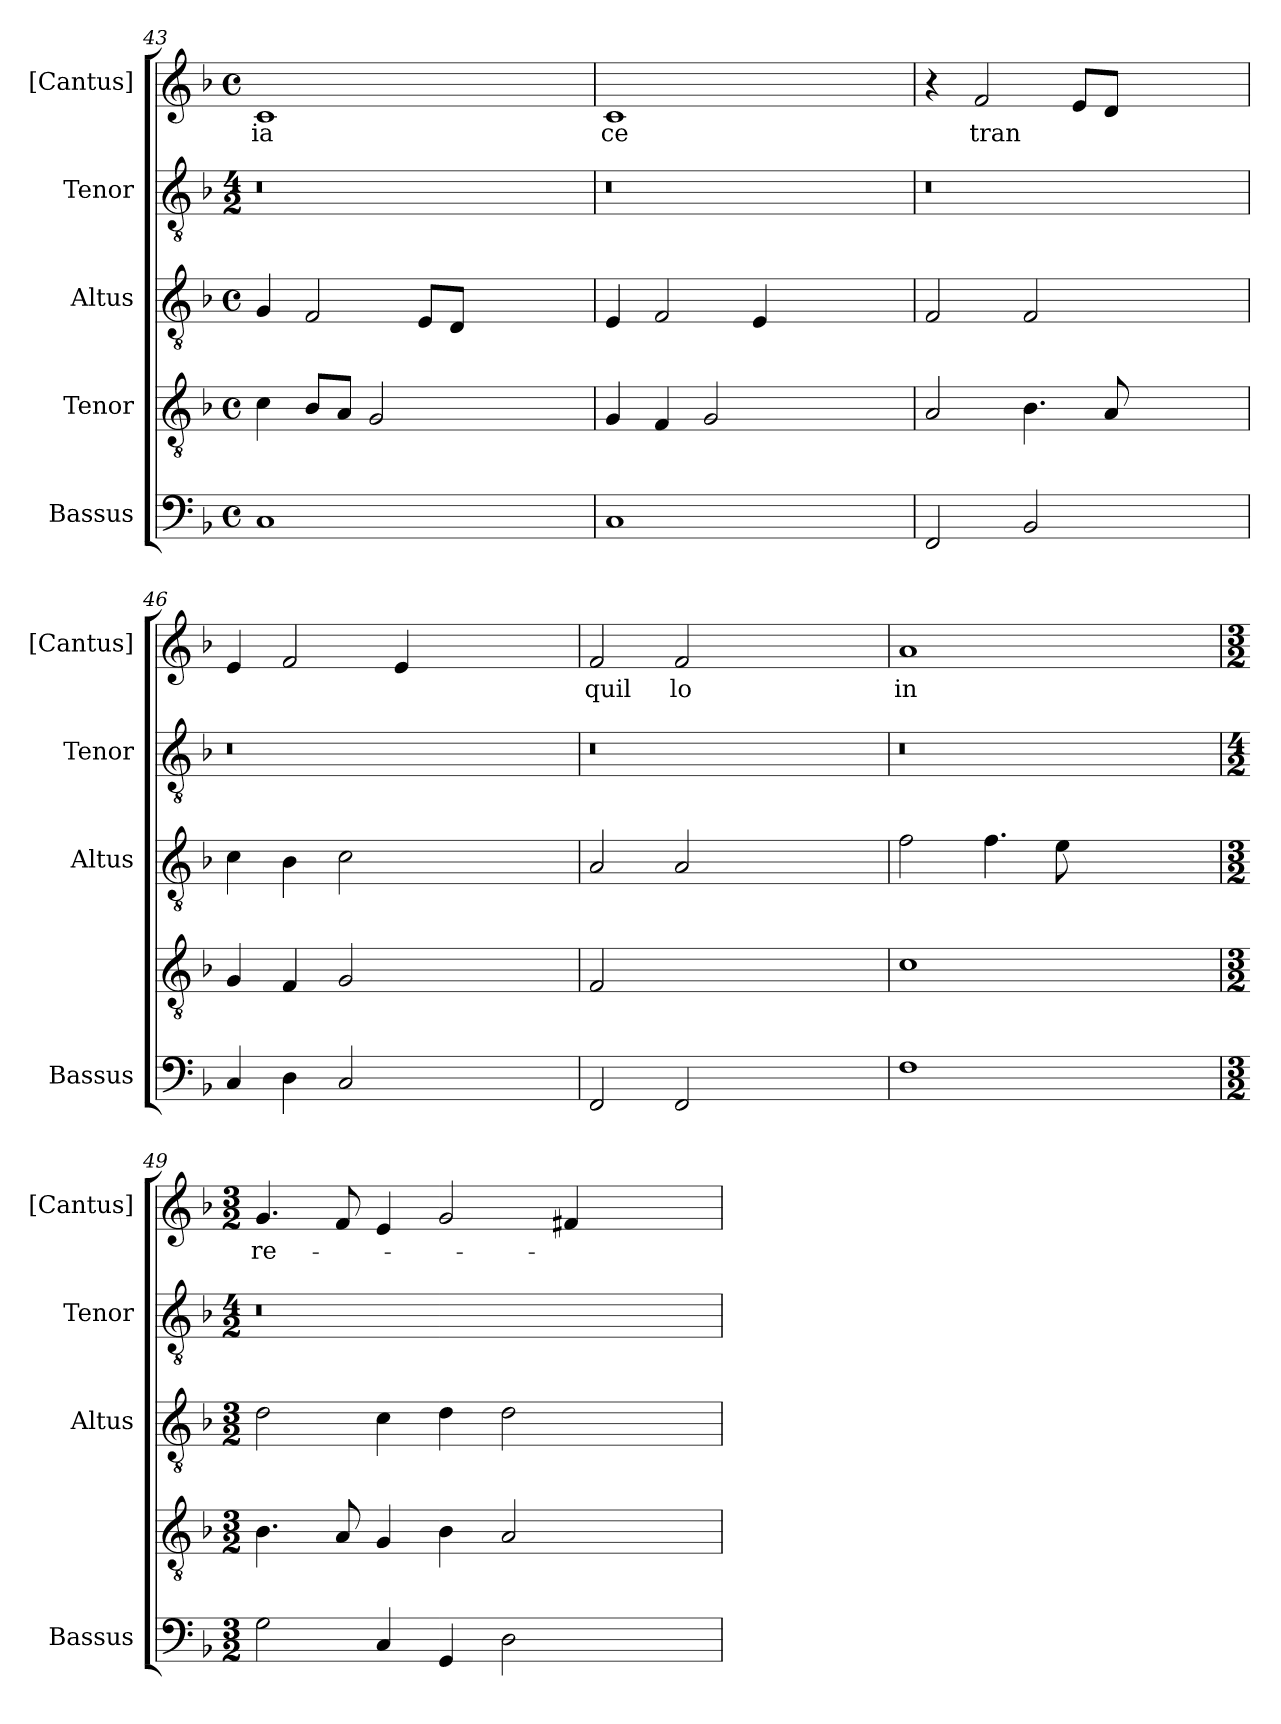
**kern	**kern	**kern	**kern	**kern	**text
*part5	*part4	*part3	*part2	*part1	*part1
*staff5	*staff4	*staff3	*staff2	*staff1	*staff1
*I"Bassus	*I"Tenor	*I"Altus	*I"Tenor	*I"[Cantus]	*
*I'Bassus	*	*I'Altus	*I'Tenor	*I'[Cantus]	*
*clefF4	*clefGv2	*clefGv2	*clefGv2	*clefG2	*
*k[b-]	*k[b-]	*k[b-]	*k[b-]	*k[b-]	*
*F:	*F:	*F:	*F:	*F:	*
*M4/4	*M4/4	*M4/4	*M4/2	*M4/4	*
*met(c)	*met(c)	*met(c)	*	*met(c)	*
=43	=43	=43	=43	=43	=43
!	!	!	!	!	!LO:LY:b
1C	4c\	4G/	0r	1c	ia
.	8B-/L	2F/	.	.	.
.	8A/J	.	.	.	.
.	2G/	.	.	.	.
.	.	8E/L	.	.	.
.	.	8D/J	.	.	.
1ryy	1ryy	1ryy	.	1ryy	.
=44	=44	=44	=44	=44	=44
!	!	!	!	!	!LO:LY:b
1C	4G/	4E/	0r	1c	ce
.	4F/	2F/	.	.	.
.	2G/	.	.	.	.
.	.	4E/	.	.	.
1ryy	1ryy	1ryy	.	1ryy	.
=45	=45	=45	=45	=45	=45
2FF/	2A/	2F/	0r	4r	.
!	!	!	!	!	!LO:LY:b
.	.	.	.	2f/	tran
2BB-/	4.B-\	2F/	.	.	.
.	.	.	.	8e/L	.
.	8A/	.	.	8d/J	.
1ryy	1ryy	1ryy	.	1ryy	.
=46	=46	=46	=46	=46	=46
4C/	4G/	4c\	0r	4e/	.
4D\	4F/	4B-\	.	2f/	.
2C/	2G/	2c\	.	.	.
.	.	.	.	4e/	.
1ryy	1ryy	1ryy	.	1ryy	.
=47	=47	=47	=47	=47	=47
!	!	!	!	!	!LO:LY:b
2FF/	2F/	2A/	0r	2f/	quil
!	!	!	!	!	!LO:LY:b
2FF/	1.ryy	2A/	.	2f/	lo
1ryy	.	1ryy	.	1ryy	.
!!LO:LB:g=z
=48	=48	=48	=48	=48	=48
!	!	!	!	!	!LO:LY:b
1F	1c	2f\	0r	1a	in
.	.	4.f\	.	.	.
.	.	8e\	.	.	.
1ryy	1ryy	1ryy	.	1ryy	.
=49	=49	=49	=49	=49	=49
*M3/2	*M3/2	*M3/2	*M4/2	*M3/2	*
!	!	!	!	!	!LO:LY:b
2G\	4.B-\	2d\	0r	4.g/	re-
.	8A/	.	.	8f/	.
4C/	4G/	4c\	.	4e/	.
4GG/	4B-\	4d>\	.	2g/	.
2D\	2A/	2d\	.	.	.
.	.	.	.	4f#/	.
2ryy	2ryy	2ryy	.	2ryy	.
=	=	=	=	=	=
*-	*-	*-	*-	*-	*-
